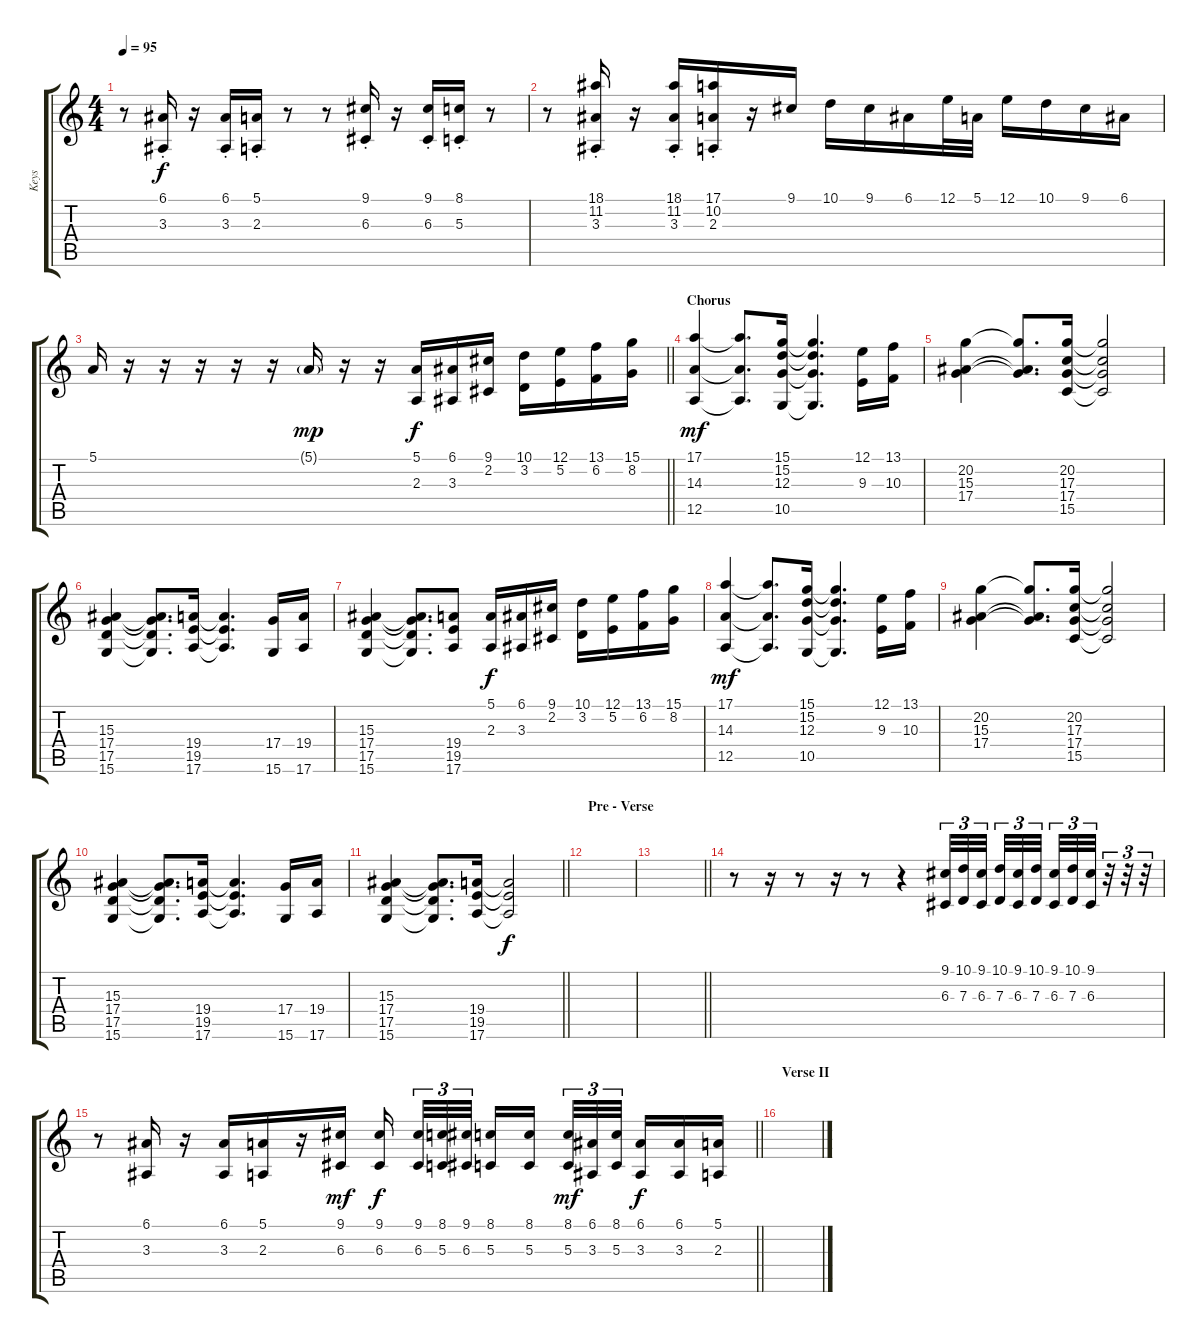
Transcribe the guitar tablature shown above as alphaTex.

\track ("Keys" "Keys") {instrument stringensemble1}
\staff {score tabs}
\tuning (E4 B3 G3 D3 A2 E2) {hide}
\ts (4 4)
\tempo 95
\clef g2
\ks c
r.8{dy f} (6.1{st} 3.3{st}).16 r.16 (6.1{st} 3.3{st}).16 (5.1{st} 2.3{st}).16 r.8 r.8 (9.1{st} 6.3{st}).16 r.16 (9.1{st} 6.3{st}).16 (8.1{st} 5.3{st}).16 r.8 |
r.8 (18.1{st} 11.2 3.3{st}).16 r.16 (18.1{st} 11.2 3.3{st}).16 (17.1{st} 10.2 2.3{st}).16 r.16 9.1.16 10.1.16 9.1.16 6.1.16 12.1.32 5.1.32 12.1.16 10.1.16 9.1.16 6.1.16 |
\barLineRight lightlight
5.1.16 r.16 r.16 r.16 r.16 r.16 5.1{g}.16{dy mp} r.16 r.16 (5.1 2.3).16{dy f} (6.1 3.3).16 (9.1 2.2).16 (10.1 3.2).16 (12.1 5.2).16 (13.1 6.2).16 (15.1 8.2).16 |
\section ("" "Chorus")
(17.1 14.3 12.5).4{dy mf} (17.1{t} 14.3{t} 12.5{t}).8{d} (15.1 15.2 12.3 10.5).16 (15.1{t} 15.2{t} 12.3{t} 10.5{t}).4{d} (12.1 9.3).16 (13.1 10.3).16 |
(20.2 15.3 17.4).4 (20.2{t} 15.3{t} 17.4{t}).8{d} (20.2 17.3 17.4 15.5).16 (20.2{t} 17.3{t} 17.4{t} 15.5{t}).2 |
(15.3 17.4 17.5 15.6).4 (15.3{t} 17.4{t} 17.5{t} 15.6{t}).8{d} (19.4 19.5 17.6).16 (19.4{t} 19.5{t} 17.6{t}).4{d} (17.4 15.6).16 (19.4 17.6).16 |
(15.3 17.4 17.5 15.6).4 (15.3{t} 17.4{t} 17.5{t} 15.6{t}).8{d} (19.4 19.5 17.6).8 (5.1 2.3).16{dy f} (6.1 3.3).16 (9.1 2.2).16 (10.1 3.2).16 (12.1 5.2).16 (13.1 6.2).16 (15.1 8.2).16 |
(17.1 14.3 12.5).4{dy mf} (17.1{t} 14.3{t} 12.5{t}).8{d} (15.1 15.2 12.3 10.5).16 (15.1{t} 15.2{t} 12.3{t} 10.5{t}).4{d} (12.1 9.3).16 (13.1 10.3).16 |
(20.2 15.3 17.4).4 (20.2{t} 15.3{t} 17.4{t}).8{d} (20.2 17.3 17.4 15.5).16 (20.2{t} 17.3{t} 17.4{t} 15.5{t}).2 |
(15.3 17.4 17.5 15.6).4 (15.3{t} 17.4{t} 17.5{t} 15.6{t}).8{d} (19.4 19.5 17.6).16 (19.4{t} 19.5{t} 17.6{t}).4{d} (17.4 15.6).16 (19.4 17.6).16 |
\barLineRight lightlight
(15.3 17.4 17.5 15.6).4 (15.3{t} 17.4{t} 17.5{t} 15.6{t}).8{d} (19.4 19.5 17.6).16 (19.4{t} 19.5{t} 17.6{t}).2{dy f} |
\section ("" "Pre - Verse")
|
\barLineRight lightlight
|
r.8 r.16 r.8 r.16 r.8 r.4 (9.1 6.3).32{tu (3 2)} (10.1 7.3).32{tu (3 2)} (9.1 6.3).32{tu (3 2) beam splitsecondary} (10.1 7.3).32{tu (3 2)} (9.1 6.3).32{tu (3 2)} (10.1 7.3).32{tu (3 2) beam splitsecondary} (9.1 6.3).32{tu (3 2)} (10.1 7.3).32{tu (3 2)} (9.1 6.3).32{tu (3 2)} r.32{tu (3 2)} r.32{tu (3 2)} r.32{tu (3 2)} |
\barLineRight lightlight
r.8 (6.1 3.3).16 r.16 (6.1 3.3).16 (5.1 2.3).16 r.16 (9.1 6.3).16{dy mf} (9.1 6.3).16{dy f beam splitsecondary} (9.1 6.3).32{tu (3 2)} (8.1 5.3).32{tu (3 2)} (9.1 6.3).32{tu (3 2) beam splitsecondary} (8.1 5.3).16 (8.1 5.3).16 (8.1 5.3).32{tu (3 2) dy mf} (6.1 3.3).32{tu (3 2)} (8.1 5.3).32{tu (3 2) beam splitsecondary} (6.1 3.3).16{dy f} (6.1 3.3).16 (5.1 2.3).16 |
\section ("" "Verse II")
